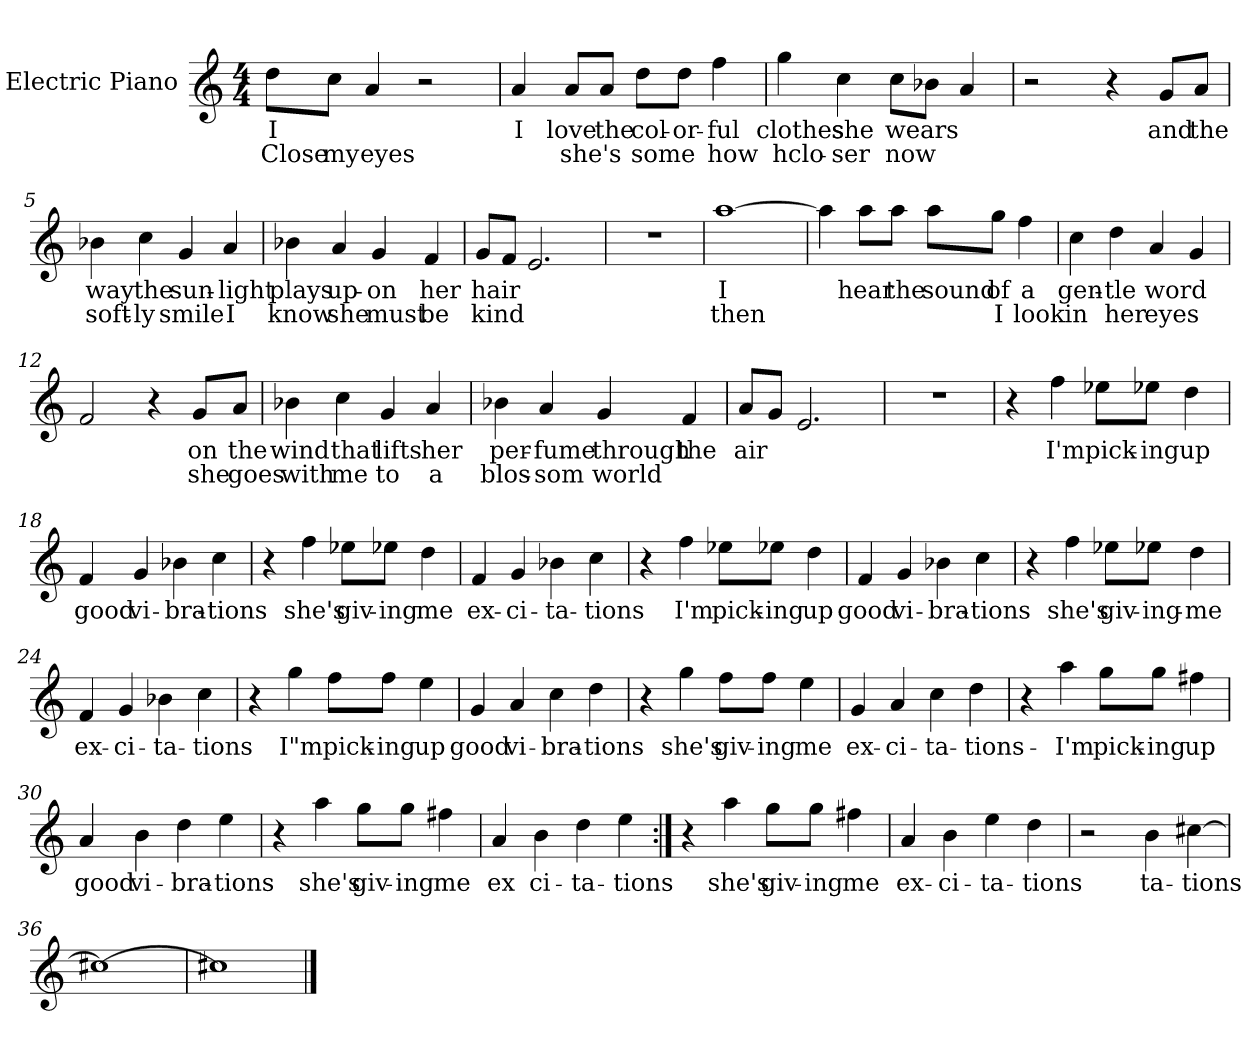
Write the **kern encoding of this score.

**kern	**text	**text
*part1	*part1	*part1
*staff1	*staff1	*staff1
*I"Electric Piano	*	*
*I'E.Pno	*	*
*clefG2	*	*
*k[]	*	*
*C:	*	*
*M4/4	*	*
=1	=1	=1
8dd\L	I	Close
8cc\J	.	my
4a/	.	eyes
2r	.	.
=2	=2	=2
4a/	I	.
8a/L	love	she's
8a/J	the	.
8dd\L	col-	-some
8dd\J	-or-	.
4ff\	-ful	how
=3	=3	=3
4gg\	clothes	hclo-
4cc\	she	-ser
8cc\L	wears	now
8b-X\J	.	.
4a/	.	.
=4	=4	=4
2r	.	.
4r	.	.
8g/L	and	.
8a/J	the	.
!!LO:LB:g=z
=5	=5	=5
4b-X\	way	soft-
4cc\	the	-ly
4g/	sun-	smile
4a/	-light	I
=6	=6	=6
4b-X\	plays	know
4a/	up-	she
4g/	-on	must
4f/	her	be
=7	=7	=7
8g/L	hair	kind
8f/J	.	.
2.e/	.	.
=8	=8	=8
1r	.	.
=9	=9	=9
[1aa	I	then
=10	=10	=10
4aa\]	.	.
8aa\L	hear	.
8aa\J	the	.
8aa\L	sound	.
8gg\J	of	I
4ff\	a	look
!!LO:LB:g=z
=11	=11	=11
4cc\	gen-	in
4dd\	-tle	her
4a/	word	eyes
4g/	.	.
=12	=12	=12
2f/	.	.
4r	.	.
8g/L	on	she
8a/J	the	goes
=13	=13	=13
4b-X\	wind	with
4cc\	that	me
4g/	lifts	to
4a/	her	a
=14	=14	=14
4b-X\	per-	blos-
4a/	-fume	-som
4g/	through	world
4f/	the	.
=15	=15	=15
8a/L	air	.
8g/J	.	.
2.e/	.	.
!!LO:LB:g=z
=16	=16	=16
1r	.	.
=17	=17	=17
4r	.	.
4ff\	I'm	.
8ee-X\L	pick-	.
8ee-X\J	-ing	.
4dd\	up	.
=18	=18	=18
4f/	good	.
4g/	vi-	.
4b-X\	-bra-	.
4cc\	-tions	.
=19	=19	=19
4r	.	.
4ff\	she's	.
8ee-X\L	giv-	.
8ee-X\J	-ing	.
4dd\	me	.
=20	=20	=20
4f/	ex-	.
4g/	-ci-	.
4b-X\	-ta-	.
4cc\	-tions	.
=21	=21	=21
4r	.	.
4ff\	I'm	.
8ee-X\L	pick-	.
8ee-X\J	-ing	.
4dd\	up	.
!!LO:LB:g=z
=22	=22	=22
4f/	good	.
4g/	vi-	.
4b-X\	-bra-	.
4cc\	-tions	.
=23	=23	=23
4r	.	.
4ff\	she's	.
8ee-X\L	giv-	.
8ee-X\J	-ing-	.
4dd\	me	.
=24	=24	=24
4f/	ex-	.
4g/	ci-	.
4b-X\	-ta-	.
4cc\	-tions	.
=25	=25	=25
4r	.	.
4gg\	I"m	.
8ff\L	pick-	.
8ff\J	-ing	.
4ee\	up	.
!!LO:LB:g=z
=26	=26	=26
4g/	good	.
4a/	vi-	.
4cc\	-bra-	.
4dd\	-tions	.
=27	=27	=27
4r	.	.
4gg\	she's	.
8ff\L	giv-	.
8ff\J	-ing	.
4ee\	me	.
=28	=28	=28
4g/	ex-	.
4a/	-ci-	.
4cc\	-ta-	.
4dd\	-tions-	.
=29	=29	=29
4r	.	.
4aa\	I'm	.
8gg\L	pick-	.
8gg\J	-ing	.
4ff#X\	up	.
!!LO:LB:g=z
=30	=30	=30
4a/	good	.
4b\	vi-	.
4dd\	-bra-	.
4ee\	-tions	.
=31	=31	=31
4r	.	.
4aa\	she's	.
8gg\L	giv-	.
8gg\J	-ing	.
4ff#X\	me	.
=32	=32	=32
4a/	ex	.
4b\	ci-	.
4dd\	-ta-	.
4ee\	-tions	.
=33:|!	=33:|!	=33:|!
4r	.	.
4aa\	she's	.
8gg\L	giv-	.
8gg\J	-ing	.
4ff#X\	me	.
!!LO:LB:g=z
=34	=34	=34
4a/	ex-	.
4b\	-ci-	.
4ee\	-ta-	.
4dd\	-tions	.
=35	=35	=35
2r	.	.
4b\	ta-	.
[4cc#X\	-tions	.
=36	=36	=36
1cc#X_	.	.
=37	=37	=37
1cc#X]	.	.
==	==	==
*-	*-	*-
